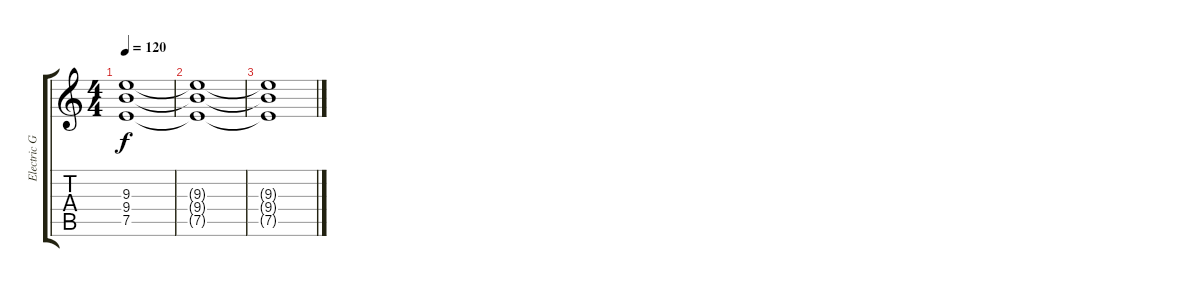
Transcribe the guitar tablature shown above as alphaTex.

\track ("Electric Guitar" "Electric G") {instrument overdrivenguitar}
\staff {score tabs}
\tuning (E4 B3 G3 D3 A2 E2) {hide}
\ts (4 4)
\tempo 120
\clef g2
\ks c
(9.3 9.4 7.5).1{dy f volume 0} |
(9.3{t} 9.4{t} 7.5{t}).1 |
(9.3{t} 9.4{t} 7.5{t}).1
